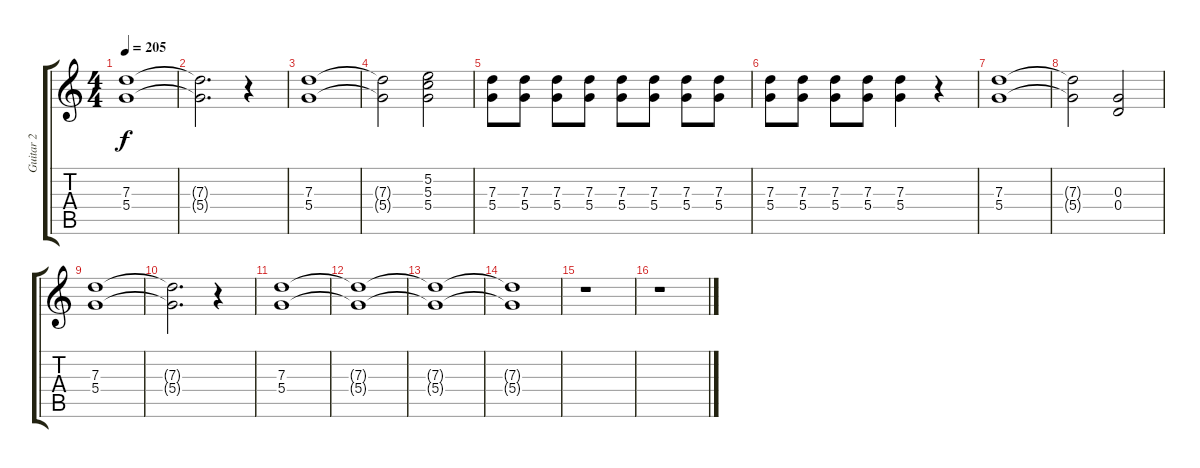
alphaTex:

\track ("Guitar 2" "Guitar 2") {instrument distortionguitar}
\staff {score tabs}
\tuning (E4 B3 G3 D3 A2 E2) {hide}
\ts (4 4)
\tempo 205
\clef g2
\ks c
(7.3{t} 5.4{t}).1{dy f} |
(7.3{t} 5.4{t}).2{d} r.4 |
(7.3 5.4).1 |
(7.3{t} 5.4{t}).2 (5.2 5.3 5.4).2 |
(7.3 5.4).8 (7.3 5.4).8 (7.3 5.4).8 (7.3 5.4).8 (7.3 5.4).8 (7.3 5.4).8 (7.3 5.4).8 (7.3 5.4).8 |
(7.3 5.4).8 (7.3 5.4).8 (7.3 5.4).8 (7.3 5.4).8 (7.3 5.4).4 r.4 |
(7.3 5.4).1 |
(7.3{t} 5.4{t}).2 (0.3 0.4).2 |
(7.3 5.4).1 |
(7.3{t} 5.4{t}).2{d} r.4 |
(7.3 5.4).1 |
(7.3{t} 5.4{t}).1 |
(7.3{t} 5.4{t}).1 |
(7.3{t} 5.4{t}).1 |
r.1 |
r.1
